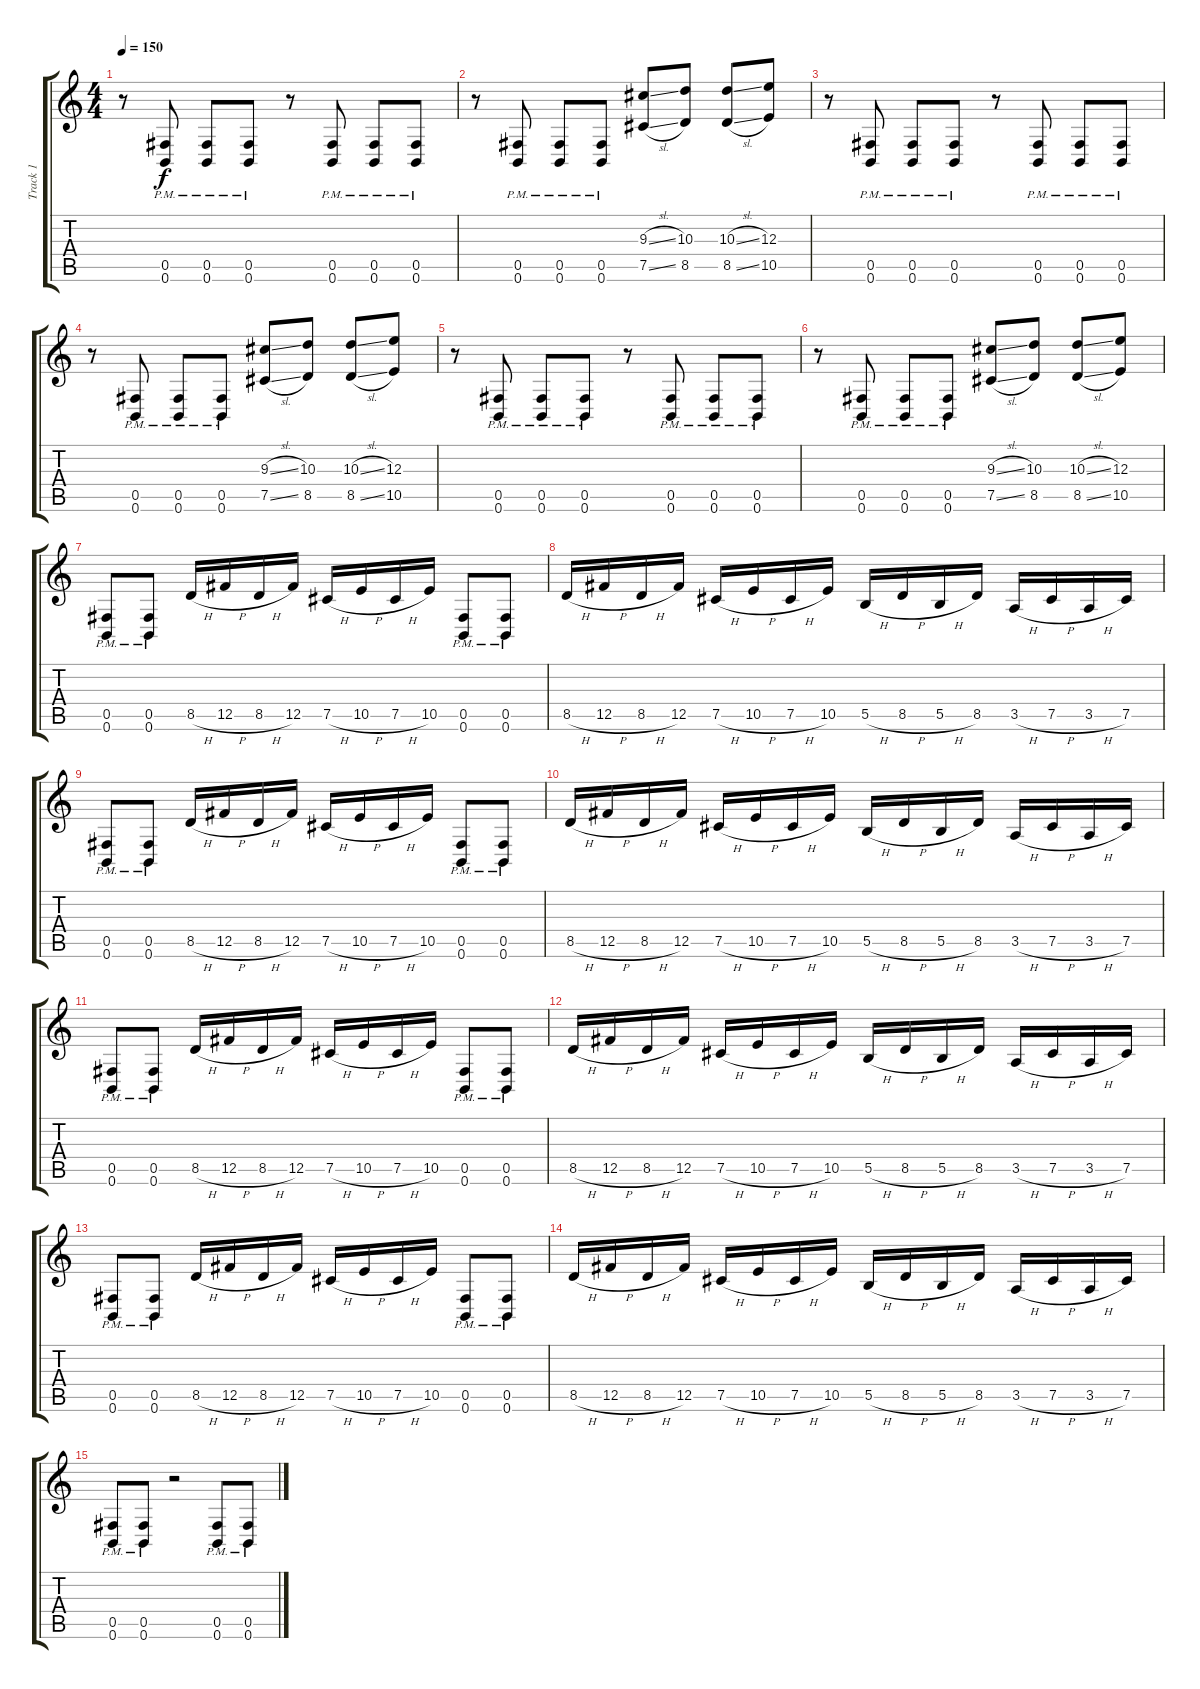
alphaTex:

\track ("Track 1" "Track 1") {instrument distortionguitar}
\staff {score tabs}
\tuning (Db4 Ab3 E3 B2 Gb2 B1) {hide}
\ts (4 4)
\tempo 150
\clef g2
\ks c
r.8{dy f} (0.5{pm} 0.6{pm}).8 (0.5{pm} 0.6{pm}).8 (0.5{pm} 0.6{pm}).8 r.8 (0.5{pm} 0.6{pm}).8 (0.5{pm} 0.6{pm}).8 (0.5{pm} 0.6{pm}).8 |
r.8 (0.5{pm} 0.6{pm}).8 (0.5{pm} 0.6{pm}).8 (0.5{pm} 0.6{pm}).8 (9.3{sl} 7.5{sl}).8 (10.3 8.5).8 (10.3{sl} 8.5{sl}).8 (12.3 10.5).8 |
r.8 (0.5{pm} 0.6{pm}).8 (0.5{pm} 0.6{pm}).8 (0.5{pm} 0.6{pm}).8 r.8 (0.5{pm} 0.6{pm}).8 (0.5{pm} 0.6{pm}).8 (0.5{pm} 0.6{pm}).8 |
r.8 (0.5{pm} 0.6{pm}).8 (0.5{pm} 0.6{pm}).8 (0.5{pm} 0.6{pm}).8 (9.3{sl} 7.5{sl}).8 (10.3 8.5).8 (10.3{sl} 8.5{sl}).8 (12.3 10.5).8 |
r.8 (0.5{pm} 0.6{pm}).8 (0.5{pm} 0.6{pm}).8 (0.5{pm} 0.6{pm}).8 r.8 (0.5{pm} 0.6{pm}).8 (0.5{pm} 0.6{pm}).8 (0.5{pm} 0.6{pm}).8 |
r.8 (0.5{pm} 0.6{pm}).8 (0.5{pm} 0.6{pm}).8 (0.5{pm} 0.6{pm}).8 (9.3{sl} 7.5{sl}).8 (10.3 8.5).8 (10.3{sl} 8.5{sl}).8 (12.3 10.5).8 |
(0.5{pm} 0.6{pm}).8 (0.5{pm} 0.6{pm}).8 8.5{h}.16 12.5{h}.16 8.5{h}.16 12.5.16 7.5{h}.16 10.5{h}.16 7.5{h}.16 10.5.16 (0.5{pm} 0.6{pm}).8 (0.5{pm} 0.6{pm}).8 |
8.5{h}.16 12.5{h}.16 8.5{h}.16 12.5.16 7.5{h}.16 10.5{h}.16 7.5{h}.16 10.5.16 5.5{h}.16 8.5{h}.16 5.5{h}.16 8.5.16 3.5{h}.16 7.5{h}.16 3.5{h}.16 7.5.16 |
(0.5{pm} 0.6{pm}).8 (0.5{pm} 0.6{pm}).8 8.5{h}.16 12.5{h}.16 8.5{h}.16 12.5.16 7.5{h}.16 10.5{h}.16 7.5{h}.16 10.5.16 (0.5{pm} 0.6{pm}).8 (0.5{pm} 0.6{pm}).8 |
8.5{h}.16 12.5{h}.16 8.5{h}.16 12.5.16 7.5{h}.16 10.5{h}.16 7.5{h}.16 10.5.16 5.5{h}.16 8.5{h}.16 5.5{h}.16 8.5.16 3.5{h}.16 7.5{h}.16 3.5{h}.16 7.5.16 |
(0.5{pm} 0.6{pm}).8 (0.5{pm} 0.6{pm}).8 8.5{h}.16 12.5{h}.16 8.5{h}.16 12.5.16 7.5{h}.16 10.5{h}.16 7.5{h}.16 10.5.16 (0.5{pm} 0.6{pm}).8 (0.5{pm} 0.6{pm}).8 |
8.5{h}.16 12.5{h}.16 8.5{h}.16 12.5.16 7.5{h}.16 10.5{h}.16 7.5{h}.16 10.5.16 5.5{h}.16 8.5{h}.16 5.5{h}.16 8.5.16 3.5{h}.16 7.5{h}.16 3.5{h}.16 7.5.16 |
(0.5{pm} 0.6{pm}).8 (0.5{pm} 0.6{pm}).8 8.5{h}.16 12.5{h}.16 8.5{h}.16 12.5.16 7.5{h}.16 10.5{h}.16 7.5{h}.16 10.5.16 (0.5{pm} 0.6{pm}).8 (0.5{pm} 0.6{pm}).8 |
8.5{h}.16 12.5{h}.16 8.5{h}.16 12.5.16 7.5{h}.16 10.5{h}.16 7.5{h}.16 10.5.16 5.5{h}.16 8.5{h}.16 5.5{h}.16 8.5.16 3.5{h}.16 7.5{h}.16 3.5{h}.16 7.5.16 |
(0.5{pm} 0.6{pm}).8 (0.5{pm} 0.6{pm}).8 r.2 (0.5{pm} 0.6{pm}).8 (0.5{pm} 0.6{pm}).8
